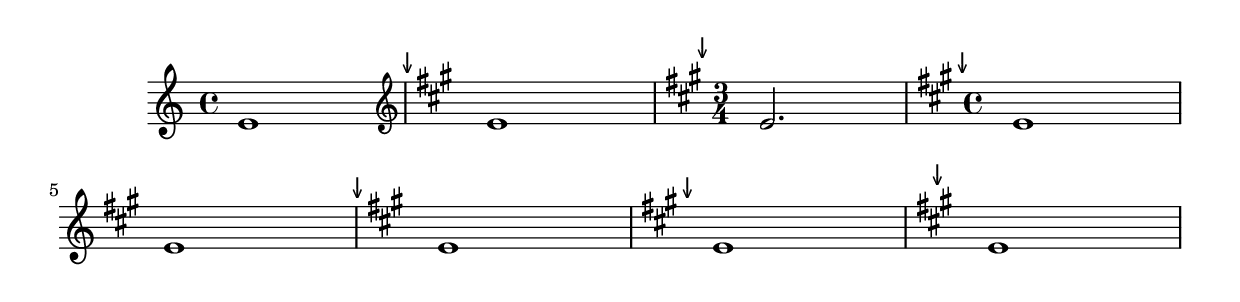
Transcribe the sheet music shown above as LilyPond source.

%% Do not edit this file; it is auto-generated from input/new
%% This file is in the public domain.
\version "2.12.0"

\header {
  texidoces = "
Si están especificadas, las marcas de texto se pueden alinear con
objetos de notación distintos a las líneas divisorias.  Entre estos
objetos se encuentran @code{ambitus}, @code{breathing-sign},
@code{clef}, @code{custos}, @code{staff-bar}, @code{left-edge},
@code{key-cancellation}, @code{key-signature} y @code{time-signature}.

En estos casos, las marcas de texto se centran horizontalmente sobre
el objeto, aunque esto se puede cambiar, como se muestra en la segunda
línea de este ejemplo (en una partitura con varios pentagramas, se
debe hacer este ajuste para todos los pentagramas).

"
  doctitlees = "Alinear marcas con varios objetos de notación"

%% Translation of GIT committish :0364058d18eb91836302a567c18289209d6e9706
  texidocde = "
Wenn angegeben, können Textzeichen auch an anderen Objekten als Taktstrichen
ausgerichtet werden.  Zu diesen Objekten gehören @code{ambitus},
@code{breathing-sign}, @code{clef}, @code{custos}, @code{staff-bar},
@code{left-edge}, @code{key-cancellation}, @code{key-signature} und
@code{time-signature}.

In diesem Fall werden die Zeichen horizontal über dem Objekt zentriert.
Diese Ausrichtung kann auch geändert werden, wie die zweite Zeile
des Beispiels zeigt.  In einer Partitur mit vielen Systemen sollte
diese Einstellung für alle Systeme gemacht werden.

"

  doctitlede = "Zeichen an verschiedenen Notationsobjekten ausrichten"

  lsrtags = "text"
  texidoc = "If specified, text marks may be aligned with notation
objects other than bar lines.  These objects include @code{ambitus},
@code{breathing-sign}, @code{clef}, @code{custos}, @code{staff-bar},
@code{left-edge}, @code{key-cancellation}, @code{key-signature}, and
@code{time-signature}.

In such cases, text marks will be horizontally centered above the
object.  However this can be changed, as demonstrated on the second
line of this example (in a score with multiple staves, this setting
should be done for all the staves)."
  doctitle = "Aligning marks with various notation objects"
} % begin verbatim


\relative c' {
  e1
  
  % the RehearsalMark will be centered above the Clef
  \override Score.RehearsalMark #'break-align-symbols = #'(clef)
  \key a \major
  \clef treble
  \mark "↓"
  e1
  
  % the RehearsalMark will be centered above the TimeSignature
  \override Score.RehearsalMark #'break-align-symbols = #'(time-signature)
  \key a \major
  \clef treble
  \time 3/4
  \mark "↓"
  e2.
  
  % the RehearsalMark will be centered above the KeySignature
  \override Score.RehearsalMark #'break-align-symbols = #'(key-signature)
  \key a \major
  \clef treble
  \time 4/4
  \mark "↓"
  e1

  \break
  e1
  
  % the RehearsalMark will be aligned with the left edge of the KeySignature
  \once \override Score.KeySignature #'break-align-anchor-alignment = #LEFT
  \mark "↓"
  \key a \major
  e1
  
  % the RehearsalMark will be aligned with the right edge of the KeySignature
  \once \override Score.KeySignature #'break-align-anchor-alignment = #RIGHT
  \key a \major
  \mark "↓"
  e1
  
  % the RehearsalMark will be aligned with the left edge of the KeySignature
  % and then shifted right by one unit.
  \once \override Score.KeySignature #'break-align-anchor = #1
  \key a \major
  \mark "↓"
  e1
}
